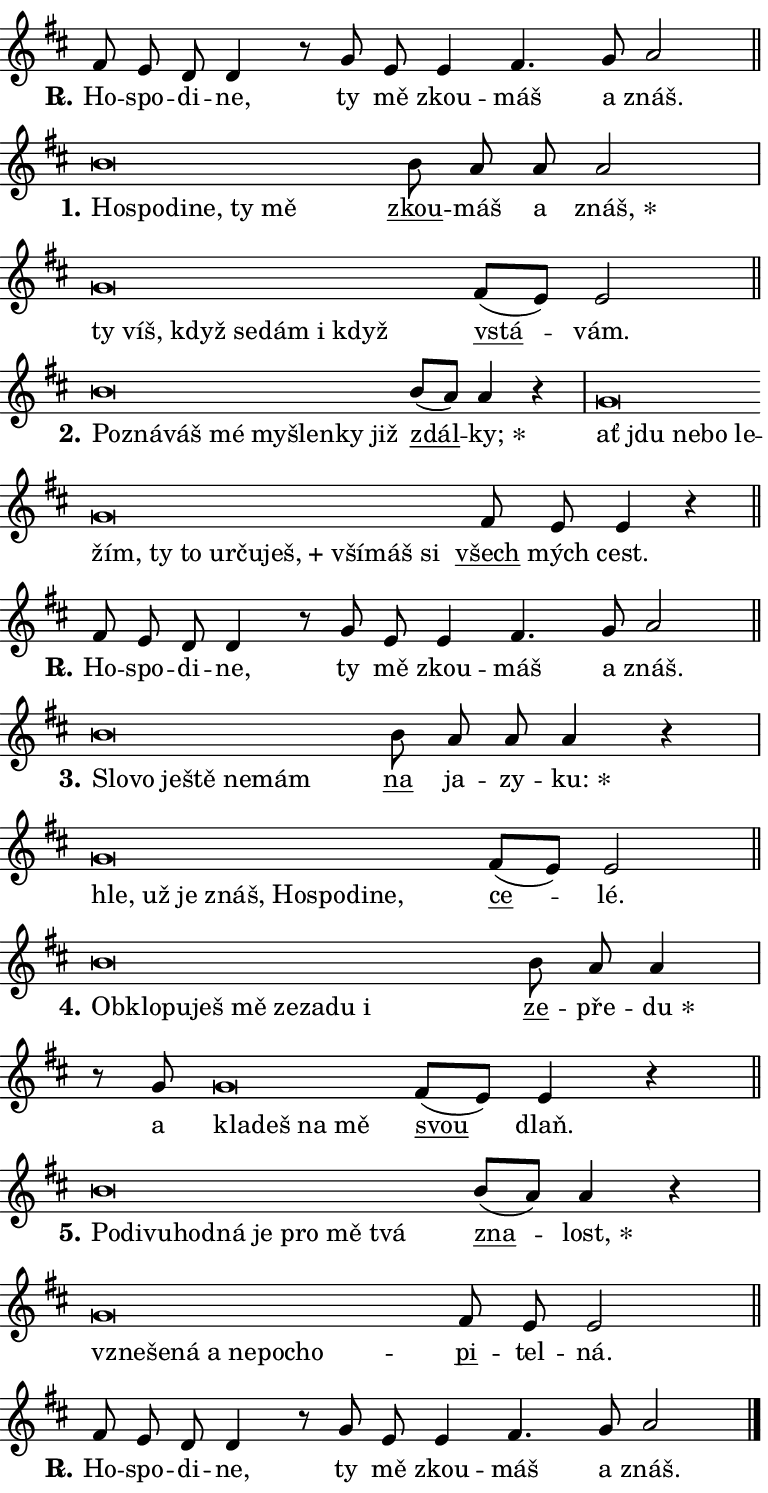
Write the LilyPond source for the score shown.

\version "2.24.0"
\header { tagline = "" }
\paper {
  indent = 0\cm
  top-margin = 0\cm
  right-margin = 0.13\cm % to fit lyric hyphens
  bottom-margin = 0\cm
  left-margin = 0\cm
  paper-width = 13\cm
  page-breaking = #ly:one-page-breaking
  system-system-spacing.basic-distance = #11
  score-system-spacing.basic-distance = #11
  ragged-last = ##f
}


%% Author: Thomas Morley
%% https://lists.gnu.org/archive/html/lilypond-user/2020-05/msg00002.html
#(define (line-position grob)
"Returns position of @var[grob} in current system:
   @code{'start}, if at first time-step
   @code{'end}, if at last time-step
   @code{'middle} otherwise
"
  (let* ((col (ly:item-get-column grob))
         (ln (ly:grob-object col 'left-neighbor))
         (rn (ly:grob-object col 'right-neighbor))
         (col-to-check-left (if (ly:grob? ln) ln col))
         (col-to-check-right (if (ly:grob? rn) rn col))
         (break-dir-left
           (and
             (ly:grob-property col-to-check-left 'non-musical #f)
             (ly:item-break-dir col-to-check-left)))
         (break-dir-right
           (and
             (ly:grob-property col-to-check-right 'non-musical #f)
             (ly:item-break-dir col-to-check-right))))
        (cond ((eqv? 1 break-dir-left) 'start)
              ((eqv? -1 break-dir-right) 'end)
              (else 'middle))))

#(define (tranparent-at-line-position vctor)
  (lambda (grob)
  "Relying on @code{line-position} select the relevant enry from @var{vctor}.
Used to determine transparency,"
    (case (line-position grob)
      ((end) (not (vector-ref vctor 0)))
      ((middle) (not (vector-ref vctor 1)))
      ((start) (not (vector-ref vctor 2))))))

noteHeadBreakVisibility =
#(define-music-function (break-visibility)(vector?)
"Makes @code{NoteHead}s transparent relying on @var{break-visibility}"
#{
  \override NoteHead.transparent =
    #(tranparent-at-line-position break-visibility)
#})

#(define delete-ledgers-for-transparent-note-heads
  (lambda (grob)
    "Reads whether a @code{NoteHead} is transparent.
If so this @code{NoteHead} is removed from @code{'note-heads} from
@var{grob}, which is supposed to be @code{LedgerLineSpanner}.
As a result ledgers are not printed for this @code{NoteHead}"
    (let* ((nhds-array (ly:grob-object grob 'note-heads))
           (nhds-list
             (if (ly:grob-array? nhds-array)
                 (ly:grob-array->list nhds-array)
                 '()))
           ;; Relies on the transparent-property being done before
           ;; Staff.LedgerLineSpanner.after-line-breaking is executed.
           ;; This is fragile ...
           (to-keep
             (remove
               (lambda (nhd)
                 (ly:grob-property nhd 'transparent #f))
               nhds-list)))
      ;; TODO find a better method to iterate over grob-arrays, similiar
      ;; to filter/remove etc for lists
      ;; For now rebuilt from scratch
      (set! (ly:grob-object grob 'note-heads)  '())
      (for-each
        (lambda (nhd)
          (ly:pointer-group-interface::add-grob grob 'note-heads nhd))
        to-keep))))

squashNotes = {
  \override NoteHead.X-extent = #'(-0.2 . 0.2)
  \override NoteHead.Y-extent = #'(-0.75 . 0)
  \override NoteHead.stencil =
    #(lambda (grob)
       (let ((pos (ly:grob-property grob 'staff-position)))
         (begin
           (if (< pos -7) (display "ERROR: Lower brevis then expected\n") (display ""))
           (if (<= pos -6) ly:text-interface::print ly:note-head::print))))
}
unSquashNotes = {
  \revert NoteHead.X-extent
  \revert NoteHead.Y-extent
  \revert NoteHead.stencil
}

hideNotes = \noteHeadBreakVisibility #begin-of-line-visible
unHideNotes = \noteHeadBreakVisibility #all-visible

% work-around for resetting accidentals
% https://lilypond.org/doc/v2.23/Documentation/notation/displaying-rhythms#unmetered-music
cadenzaMeasure = {
  \cadenzaOff
  \partial 1024 s1024
  \cadenzaOn
}

#(define-markup-command (accent layout props text) (markup?)
  "Underline accented syllable"
  (interpret-markup layout props
    #{\markup \override #'(offset . 4.3) \underline { #text }#}))

responsum = \markup \concat {
  "R" \hspace #-1.05 \path #0.1 #'((moveto 0 0.07) (lineto 0.9 0.8)) \hspace #0.05 "."
}

spaceSize = #0.6828661417322834 % exact space size for TeX Gyre Schola

\layout {
  \context {
    \Staff
    \remove "Time_signature_engraver"
    \override LedgerLineSpanner.after-line-breaking = #delete-ledgers-for-transparent-note-heads
  }
  \context {
    \Lyrics {
      \override LyricSpace.minimum-distance = \spaceSize
      \override LyricText.font-name = #"TeX Gyre Schola"
      \override LyricText.font-size = 1
      \override StanzaNumber.font-name = #"TeX Gyre Schola Bold"
      \override StanzaNumber.font-size = 1
    }
  }
  \context {
    \Score 
    \override NoteHead.text =
      #(lambda (grob) 
        (let ((pos (ly:grob-property grob 'staff-position)))
          #{\markup {
            \combine
              \halign #-0.55 \raise #(if (= pos -6) 0 0.5) \override #'(thickness . 2) \draw-line #'(3.2 . 0)
              \musicglyph "noteheads.sM1"
          }#}))
  }
}

% magnetic-lyrics.ily
%
%   written by
%     Jean Abou Samra <jean@abou-samra.fr>
%     Werner Lemberg <wl@gnu.org>
%
%   adapted by
%     Jiri Hon <jiri.hon@gmail.com>
%
% Version 2022-Apr-15

% https://www.mail-archive.com/lilypond-user@gnu.org/msg149350.html

#(define (Left_hyphen_pointer_engraver context)
   "Collect syllable-hyphen-syllable occurrences in lyrics and store
them in properties.  This engraver only looks to the left.  For
example, if the lyrics input is @code{foo -- bar}, it does the
following.

@itemize @bullet
@item
Set the @code{text} property of the @code{LyricHyphen} grob between
@q{foo} and @q{bar} to @code{foo}.

@item
Set the @code{left-hyphen} property of the @code{LyricText} grob with
text @q{foo} to the @code{LyricHyphen} grob between @q{foo} and
@q{bar}.
@end itemize

Use this auxiliary engraver in combination with the
@code{lyric-@/text::@/apply-@/magnetic-@/offset!} hook."
   (let ((hyphen #f)
         (text #f))
     (make-engraver
      (acknowledgers
       ((lyric-syllable-interface engraver grob source-engraver)
        (set! text grob)))
      (end-acknowledgers
       ((lyric-hyphen-interface engraver grob source-engraver)
        ;(when (not (grob::has-interface grob 'lyric-space-interface))
          (set! hyphen grob)));)
      ((stop-translation-timestep engraver)
       (when (and text hyphen)
         (ly:grob-set-object! text 'left-hyphen hyphen))
       (set! text #f)
       (set! hyphen #f)))))

#(define (lyric-text::apply-magnetic-offset! grob)
   "If the space between two syllables is less than the value in
property @code{LyricText@/.details@/.squash-threshold}, move the right
syllable to the left so that it gets concatenated with the left
syllable.

Use this function as a hook for
@code{LyricText@/.after-@/line-@/breaking} if the
@code{Left_@/hyphen_@/pointer_@/engraver} is active."
   (let ((hyphen (ly:grob-object grob 'left-hyphen #f)))
     (when hyphen
       (let ((left-text (ly:spanner-bound hyphen LEFT)))
         (when (grob::has-interface left-text 'lyric-syllable-interface)
           (let* ((common (ly:grob-common-refpoint grob left-text X))
                  (this-x-ext (ly:grob-extent grob common X))
                  (left-x-ext
                   (begin
                     ;; Trigger magnetism for left-text.
                     (ly:grob-property left-text 'after-line-breaking)
                     (ly:grob-extent left-text common X)))
                  ;; `delta` is the gap width between two syllables.
                  (delta (- (interval-start this-x-ext)
                            (interval-end left-x-ext)))
                  (details (ly:grob-property grob 'details))
                  (threshold (assoc-get 'squash-threshold details 0.2)))
             (when (< delta threshold)
               (let* (;; We have to manipulate the input text so that
                      ;; ligatures crossing syllable boundaries are not
                      ;; disabled.  For languages based on the Latin
                      ;; script this is essentially a beautification.
                      ;; However, for non-Western scripts it can be a
                      ;; necessity.
                      (lt (ly:grob-property left-text 'text))
                      (rt (ly:grob-property grob 'text))
                      (is-space (grob::has-interface hyphen 'lyric-space-interface))
                      (space (if is-space " " ""))
                      (extra-delta (if is-space spaceSize 0))
                      ;; Append new syllable.
                      (ltrt-space (if (and (string? lt) (string? rt))
                                (string-append lt space rt)
                                (make-concat-markup (list lt space rt))))
                      ;; Right-align `ltrt` to the right side.
                      (ltrt-space-markup (grob-interpret-markup
                               grob
                               (make-translate-markup
                                (cons (interval-length this-x-ext) 0)
                                (make-right-align-markup ltrt-space)))))
                 (begin
                   ;; Don't print `left-text`.
                   (ly:grob-set-property! left-text 'stencil #f)
                   ;; Set text and stencil (which holds all collected
                   ;; syllables so far) and shift it to the left.
                   (ly:grob-set-property! grob 'text ltrt-space)
                   (ly:grob-set-property! grob 'stencil ltrt-space-markup)
                   (ly:grob-translate-axis! grob (- (- delta extra-delta)) X))))))))))


#(define (lyric-hyphen::displace-bounds-first grob)
   ;; Make very sure this callback isn't triggered too early.
   (let ((left (ly:spanner-bound grob LEFT))
         (right (ly:spanner-bound grob RIGHT)))
     (ly:grob-property left 'after-line-breaking)
     (ly:grob-property right 'after-line-breaking)
     (ly:lyric-hyphen::print grob)))

squashThreshold = #0.4

\layout {
  \context {
    \Lyrics
    \consists #Left_hyphen_pointer_engraver
    \override LyricText.after-line-breaking =
      #lyric-text::apply-magnetic-offset!
    \override LyricHyphen.stencil = #lyric-hyphen::displace-bounds-first
    \override LyricText.details.squash-threshold = \squashThreshold
    \override LyricHyphen.minimum-distance = 0
    \override LyricHyphen.minimum-length = \squashThreshold
  }
}

squashText = \override LyricText.details.squash-threshold = 9999
unSquashText = \override LyricText.details.squash-threshold = \squashThreshold

leftText = \override LyricText.self-alignment-X = #LEFT
unLeftText = \revert LyricText.self-alignment-X

starOffset = #(lambda (grob) 
                (let ((x_offset (ly:self-alignment-interface::aligned-on-x-parent grob)))
                  (if (= x_offset 0) 0 (+ x_offset 1.2))))

star = #(define-music-function (syllable)(string?)
"Append star separator at the end of a syllable"
#{
  \once \override LyricText.X-offset = #starOffset
  \lyricmode { \markup {
    #syllable
    \override #'((font-name . "TeX Gyre Schola Bold")) \hspace #0.2 \lower #0.65 \larger "*"
  } }
#})

starAccent = #(define-music-function (syllable)(string?)
"Append star separator at the end of a syllable and make accent"
#{
  \once \override LyricText.X-offset = #starOffset
  \lyricmode { \markup {
    \accent #syllable
    \override #'((font-name . "TeX Gyre Schola Bold")) \hspace #0.2 \lower #0.65 \larger "*"
  } }
#})

breath = #(define-music-function (syllable)(string?)
"Append breathing indicator at the end of a syllable"
#{
  \lyricmode { \markup { #syllable "+" } }
#})

optionalBreath = #(define-music-function (syllable)(string?)
"Append optional breathing indicator at the end of a syllable"
#{
  \lyricmode { \markup { #syllable "(+)" } }
#})


\score {
    <<
        \new Voice = "melody" { \cadenzaOn \key d \major \relative { fis'8 e d d4 r8 \bar "" g e \bar "" e4 fis4. g8 a2 \cadenzaMeasure \bar "||" \break } }
        \new Lyrics \lyricsto "melody" { \lyricmode { \set stanza = \responsum
Ho -- spo -- di -- ne, ty mě zkou -- máš a znáš. } }
    >>
    \layout {}
}

\score {
    <<
        \new Voice = "melody" { \cadenzaOn \key d \major \relative { \squashNotes b'\breve*1/16 \hideNotes \breve*1/16 \bar "" \breve*1/16 \bar "" \breve*1/16 \bar "" \breve*1/16 \breve*1/16 \bar "" \unHideNotes \unSquashNotes \bar "" b8 a a a2 \cadenzaMeasure \bar "|" \squashNotes g\breve*1/16 \hideNotes \breve*1/16 \bar "" \breve*1/16 \bar "" \breve*1/16 \bar "" \breve*1/16 \bar "" \breve*1/16 \breve*1/16 \bar "" \unHideNotes \unSquashNotes \bar "" fis8[( e)] e2 \cadenzaMeasure \bar "||" \break } }
        \new Lyrics \lyricsto "melody" { \lyricmode { \set stanza = "1."
\leftText Ho -- \squashText spo -- di -- ne, ty mě \unLeftText \unSquashText \markup \accent zkou -- máš a \star znáš, \leftText ty \squashText víš, když se -- dám i když \unLeftText \unSquashText \markup \accent vstá -- vám. } }
    >>
    \layout {}
}

\score {
    <<
        \new Voice = "melody" { \cadenzaOn \key d \major \relative { \squashNotes b'\breve*1/16 \hideNotes \breve*1/16 \bar "" \breve*1/16 \bar "" \breve*1/16 \bar "" \breve*1/16 \bar "" \breve*1/16 \bar "" \breve*1/16 \breve*1/16 \bar "" \unHideNotes \unSquashNotes \bar "" b8[( a)] a4 r \cadenzaMeasure \bar "|" \squashNotes g\breve*1/16 \hideNotes \breve*1/16 \bar "" \breve*1/16 \bar "" \breve*1/16 \bar "" \breve*1/16 \bar "" \breve*1/16 \bar "" \breve*1/16 \bar "" \breve*1/16 \bar "" \breve*1/16 \bar "" \breve*1/16 \bar "" \breve*1/16 \bar "" \breve*1/16 \bar "" \breve*1/16 \breve*1/16 \bar "" \unHideNotes \unSquashNotes \bar "" fis8 e e4 r \cadenzaMeasure \bar "||" \break } }
        \new Lyrics \lyricsto "melody" { \lyricmode { \set stanza = "2."
\leftText Po -- \squashText zná -- váš mé my -- šlen -- ky již \unLeftText \unSquashText \markup \accent zdál -- \star ky; \leftText ať \squashText jdu ne -- bo le -- žím, ty to ur -- ču -- \breath "ješ," vší -- máš si \unLeftText \unSquashText \markup \accent všech mých cest. } }
    >>
    \layout {}
}

\score {
    <<
        \new Voice = "melody" { \cadenzaOn \key d \major \relative { fis'8 e d d4 r8 \bar "" g e \bar "" e4 fis4. g8 a2 \cadenzaMeasure \bar "||" \break } }
        \new Lyrics \lyricsto "melody" { \lyricmode { \set stanza = \responsum
Ho -- spo -- di -- ne, ty mě zkou -- máš a znáš. } }
    >>
    \layout {}
}

\score {
    <<
        \new Voice = "melody" { \cadenzaOn \key d \major \relative { \squashNotes b'\breve*1/16 \hideNotes \breve*1/16 \bar "" \breve*1/16 \bar "" \breve*1/16 \bar "" \breve*1/16 \breve*1/16 \bar "" \unHideNotes \unSquashNotes \bar "" b8 a a a4 r \cadenzaMeasure \bar "|" \squashNotes g\breve*1/16 \hideNotes \breve*1/16 \bar "" \breve*1/16 \bar "" \breve*1/16 \bar "" \breve*1/16 \bar "" \breve*1/16 \bar "" \breve*1/16 \breve*1/16 \bar "" \unHideNotes \unSquashNotes \bar "" fis8[( e)] e2 \cadenzaMeasure \bar "||" \break } }
        \new Lyrics \lyricsto "melody" { \lyricmode { \set stanza = "3."
\leftText Slo -- \squashText vo je -- ště ne -- mám \unLeftText \unSquashText \markup \accent na ja -- zy -- \star ku: \leftText hle, \squashText už je znáš, Ho -- spo -- di -- ne, \unLeftText \unSquashText \markup \accent ce -- lé. } }
    >>
    \layout {}
}

\score {
    <<
        \new Voice = "melody" { \cadenzaOn \key d \major \relative { \squashNotes b'\breve*1/16 \hideNotes \breve*1/16 \bar "" \breve*1/16 \bar "" \breve*1/16 \bar "" \breve*1/16 \bar "" \breve*1/16 \bar "" \breve*1/16 \bar "" \breve*1/16 \breve*1/16 \bar "" \unHideNotes \unSquashNotes \bar "" b8 a a4 \cadenzaMeasure \bar "|" r8 g8 \squashNotes g\breve*1/16 \hideNotes \breve*1/16 \bar "" \breve*1/16 \breve*1/16 \bar "" \unHideNotes \unSquashNotes \bar "" fis8[( e)] e4 r \cadenzaMeasure \bar "||" \break } }
        \new Lyrics \lyricsto "melody" { \lyricmode { \set stanza = "4."
\leftText Ob -- \squashText klo -- pu -- ješ mě ze -- za -- du i \unLeftText \unSquashText \markup \accent ze -- pře -- \star du a \leftText kla -- \squashText deš na mě \unLeftText \unSquashText \markup \accent svou dlaň. } }
    >>
    \layout {}
}

\score {
    <<
        \new Voice = "melody" { \cadenzaOn \key d \major \relative { \squashNotes b'\breve*1/16 \hideNotes \breve*1/16 \bar "" \breve*1/16 \bar "" \breve*1/16 \bar "" \breve*1/16 \bar "" \breve*1/16 \bar "" \breve*1/16 \bar "" \breve*1/16 \breve*1/16 \bar "" \unHideNotes \unSquashNotes \bar "" b8[( a)] a4 r \cadenzaMeasure \bar "|" \squashNotes g\breve*1/16 \hideNotes \breve*1/16 \bar "" \breve*1/16 \bar "" \breve*1/16 \bar "" \breve*1/16 \bar "" \breve*1/16 \breve*1/16 \bar "" \unHideNotes \unSquashNotes \bar "" fis8 e e2 \cadenzaMeasure \bar "||" \break } }
        \new Lyrics \lyricsto "melody" { \lyricmode { \set stanza = "5."
\leftText Po -- \squashText di -- vu -- hod -- ná je pro mě tvá \unLeftText \unSquashText \markup \accent zna -- \star lost, \leftText vzne -- \squashText še -- ná a ne -- po -- cho -- \unLeftText \unSquashText \markup \accent pi -- tel -- ná. } }
    >>
    \layout {}
}

\score {
    <<
        \new Voice = "melody" { \cadenzaOn \key d \major \relative { fis'8 e d d4 r8 \bar "" g e \bar "" e4 fis4. g8 a2 \cadenzaMeasure \bar "||" \break } \bar "|." }
        \new Lyrics \lyricsto "melody" { \lyricmode { \set stanza = \responsum
Ho -- spo -- di -- ne, ty mě zkou -- máš a znáš. } }
    >>
    \layout {}
}
